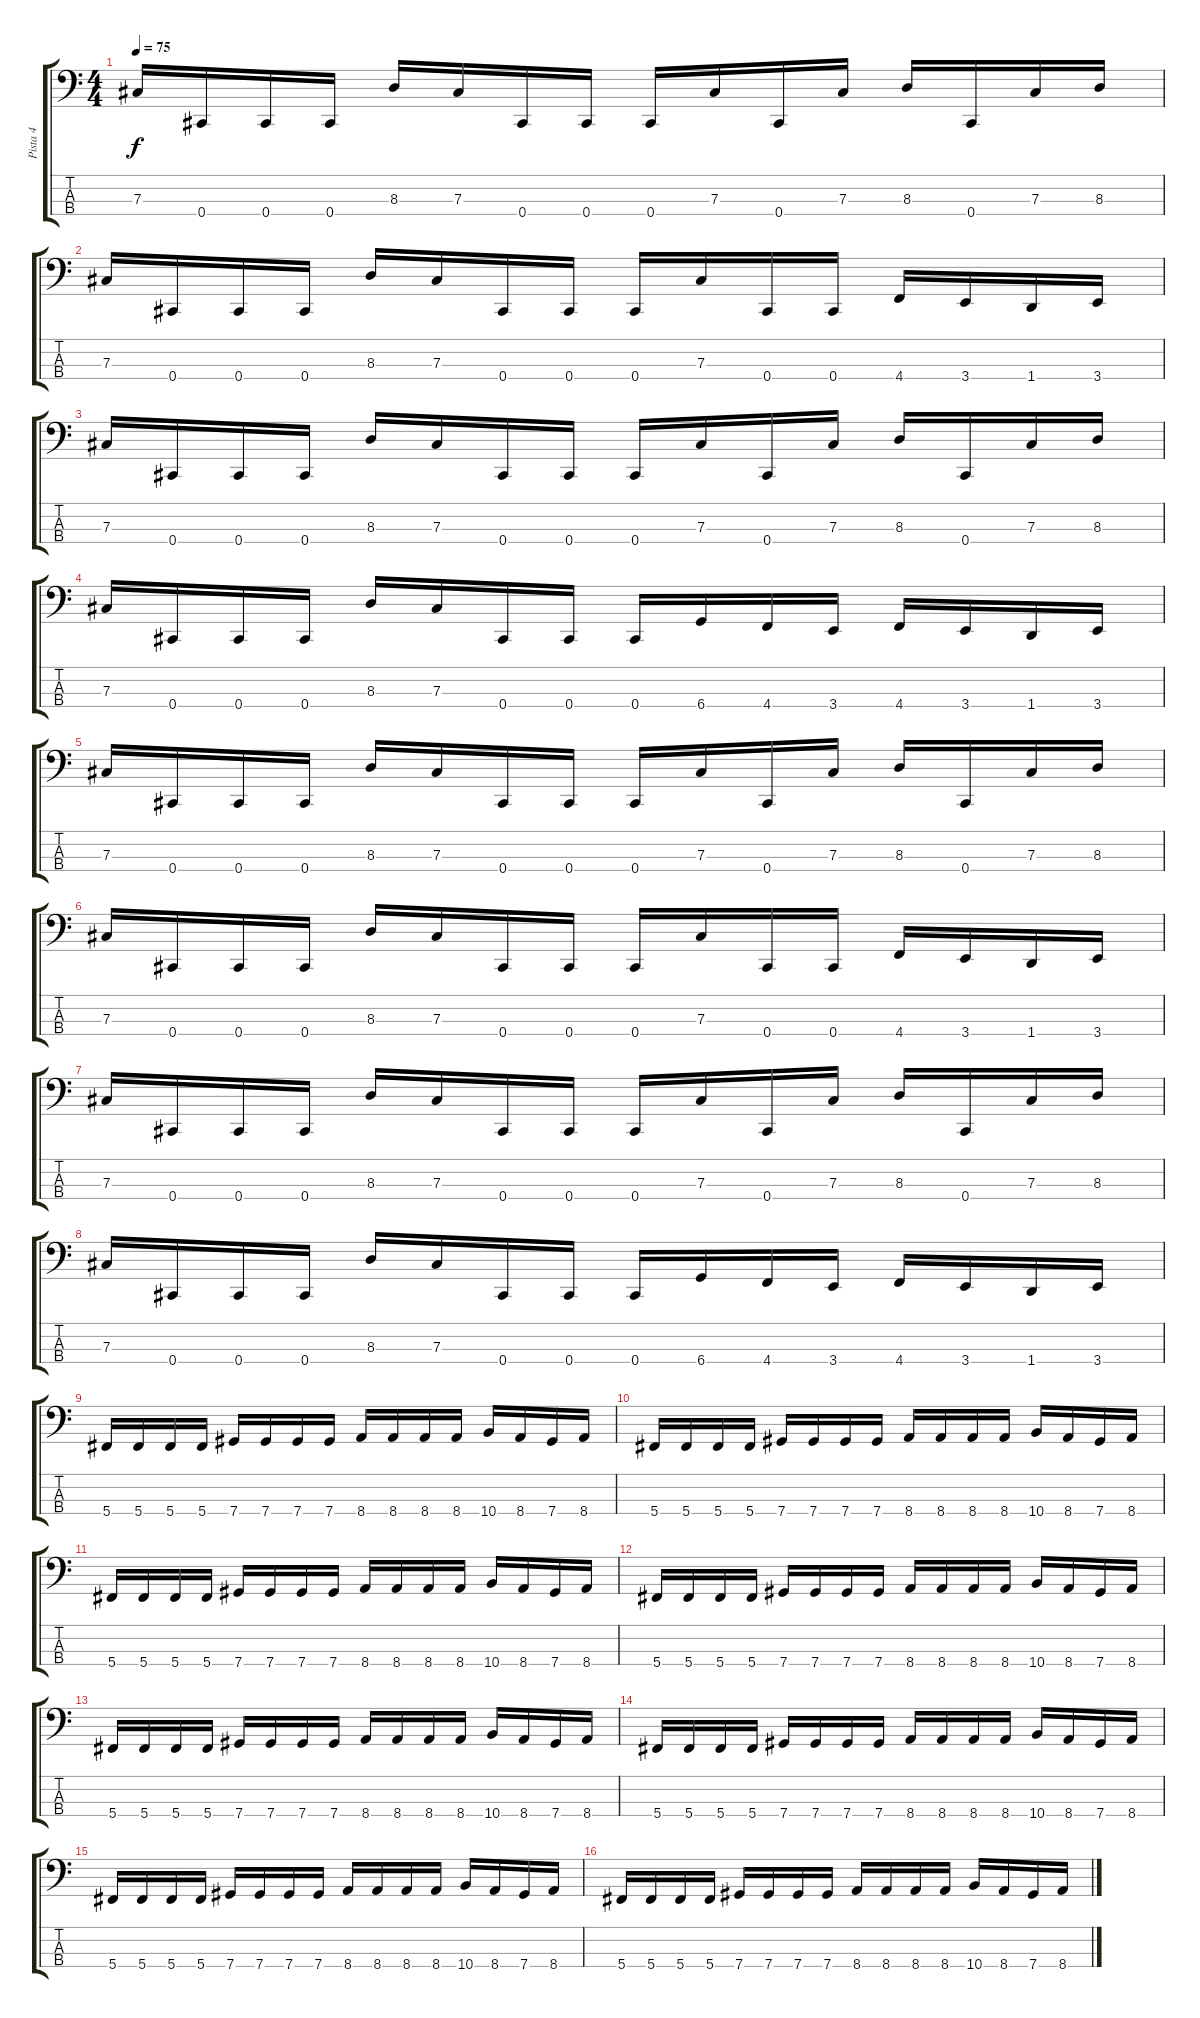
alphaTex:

\track ("Pista 4" "Pista 4") {instrument electricbasspick}
\staff {score tabs}
\tuning (E2 B1 Gb1 Db1) {hide}
\ts (4 4)
\tempo 75
\clef f4
\ks c
7.3.16{dy f} 0.4.16 0.4.16 0.4.16 8.3.16 7.3.16 0.4.16 0.4.16 0.4.16 7.3.16 0.4.16 7.3.16 8.3.16 0.4.16 7.3.16 8.3.16 |
7.3.16 0.4.16 0.4.16 0.4.16 8.3.16 7.3.16 0.4.16 0.4.16 0.4.16 7.3.16 0.4.16 0.4.16 4.4.16 3.4.16 1.4.16 3.4.16 |
7.3.16 0.4.16 0.4.16 0.4.16 8.3.16 7.3.16 0.4.16 0.4.16 0.4.16 7.3.16 0.4.16 7.3.16 8.3.16 0.4.16 7.3.16 8.3.16 |
7.3.16 0.4.16 0.4.16 0.4.16 8.3.16 7.3.16 0.4.16 0.4.16 0.4.16 6.4.16 4.4.16 3.4.16 4.4.16 3.4.16 1.4.16 3.4.16 |
7.3.16 0.4.16 0.4.16 0.4.16 8.3.16 7.3.16 0.4.16 0.4.16 0.4.16 7.3.16 0.4.16 7.3.16 8.3.16 0.4.16 7.3.16 8.3.16 |
7.3.16 0.4.16 0.4.16 0.4.16 8.3.16 7.3.16 0.4.16 0.4.16 0.4.16 7.3.16 0.4.16 0.4.16 4.4.16 3.4.16 1.4.16 3.4.16 |
7.3.16 0.4.16 0.4.16 0.4.16 8.3.16 7.3.16 0.4.16 0.4.16 0.4.16 7.3.16 0.4.16 7.3.16 8.3.16 0.4.16 7.3.16 8.3.16 |
7.3.16 0.4.16 0.4.16 0.4.16 8.3.16 7.3.16 0.4.16 0.4.16 0.4.16 6.4.16 4.4.16 3.4.16 4.4.16 3.4.16 1.4.16 3.4.16 |
5.4.16 5.4.16 5.4.16 5.4.16 7.4.16 7.4.16 7.4.16 7.4.16 8.4.16 8.4.16 8.4.16 8.4.16 10.4.16 8.4.16 7.4.16 8.4.16 |
5.4.16 5.4.16 5.4.16 5.4.16 7.4.16 7.4.16 7.4.16 7.4.16 8.4.16 8.4.16 8.4.16 8.4.16 10.4.16 8.4.16 7.4.16 8.4.16 |
5.4.16 5.4.16 5.4.16 5.4.16 7.4.16 7.4.16 7.4.16 7.4.16 8.4.16 8.4.16 8.4.16 8.4.16 10.4.16 8.4.16 7.4.16 8.4.16 |
5.4.16 5.4.16 5.4.16 5.4.16 7.4.16 7.4.16 7.4.16 7.4.16 8.4.16 8.4.16 8.4.16 8.4.16 10.4.16 8.4.16 7.4.16 8.4.16 |
5.4.16 5.4.16 5.4.16 5.4.16 7.4.16 7.4.16 7.4.16 7.4.16 8.4.16 8.4.16 8.4.16 8.4.16 10.4.16 8.4.16 7.4.16 8.4.16 |
5.4.16 5.4.16 5.4.16 5.4.16 7.4.16 7.4.16 7.4.16 7.4.16 8.4.16 8.4.16 8.4.16 8.4.16 10.4.16 8.4.16 7.4.16 8.4.16 |
5.4.16 5.4.16 5.4.16 5.4.16 7.4.16 7.4.16 7.4.16 7.4.16 8.4.16 8.4.16 8.4.16 8.4.16 10.4.16 8.4.16 7.4.16 8.4.16 |
5.4.16 5.4.16 5.4.16 5.4.16 7.4.16 7.4.16 7.4.16 7.4.16 8.4.16 8.4.16 8.4.16 8.4.16 10.4.16 8.4.16 7.4.16 8.4.16
